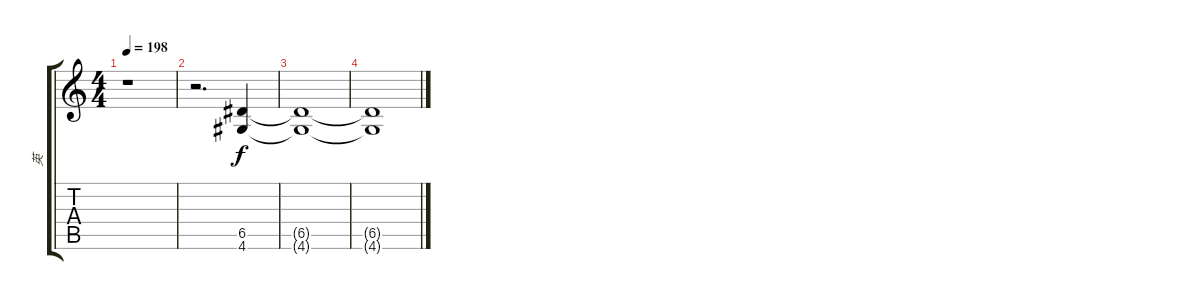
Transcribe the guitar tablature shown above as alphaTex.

\track ("英" "英") {instrument distortionguitar}
\staff {score tabs}
\tuning (E4 B3 G3 D3 A2 E2) {hide}
\ts (4 4)
\tempo 198
\clef g2
\ks c
r.1{dy f} |
r.2{d} (6.5 4.6).4 |
(6.5{t} 4.6{t}).1 |
(6.5{t} 4.6{t}).1
